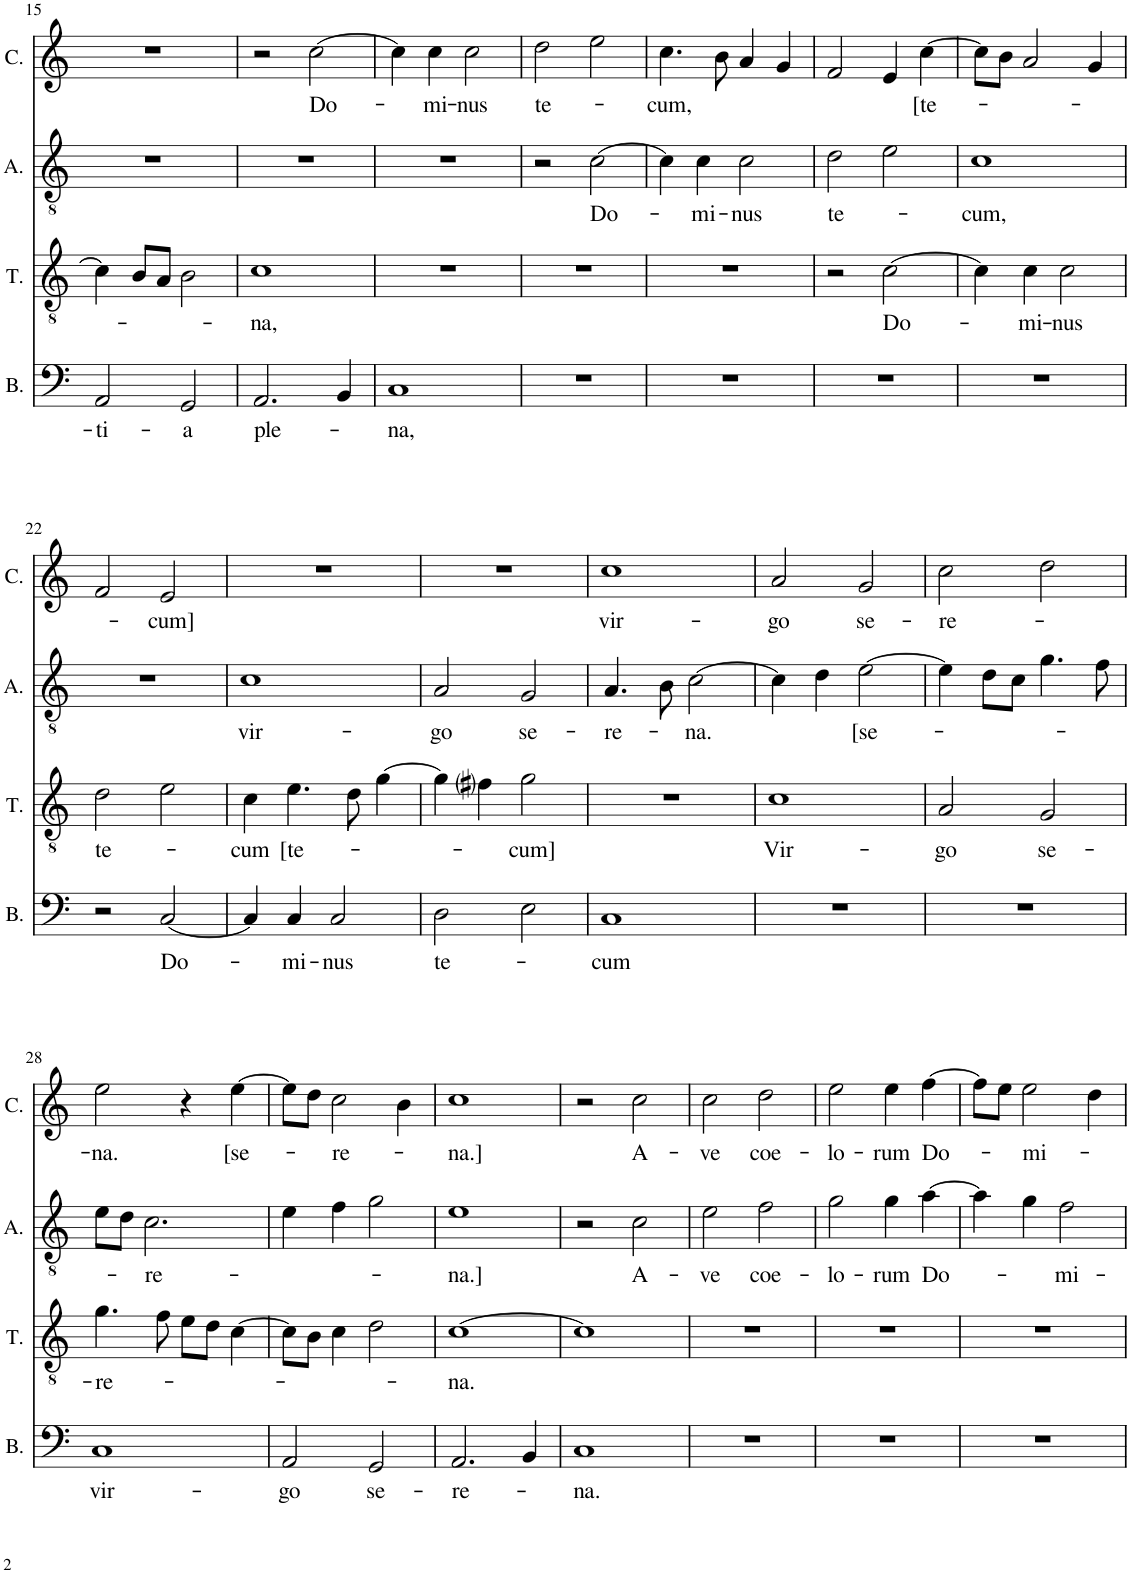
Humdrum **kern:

**kern	**text	**kern	**text	**kern	**text	**kern	**text
*part4	*part4	*part3	*part3	*part2	*part2	*part1	*part1
*staff4	*staff4	*staff3	*staff3	*staff2	*staff2	*staff1	*staff1
*I"Bassus	*	*I"Tenor	*	*I"Altus	*	*I"Cantus	*
*I'B.	*	*I'T.	*	*I'A.	*	*I'C.	*
!!LO:PB:g=z
*clefF4	*	*clefGv2	*	*clefGv2	*	*clefG2	*
*k[]	*	*k[]	*	*k[]	*	*k[]	*
*M2/2	*	*M2/2	*	*M2/2	*	*M2/2	*
*met(c|)	*	*met(c|)	*	*met(c|)	*	*met(c|)	*
=15	=15	=15	=15	=15	=15	=15	=15
!	!LO:LY:b	!	!	!	!	!	!
2AA/	-ti-	4c\]	.	1r	.	1r	.
.	.	8B/L	.	.	.	.	.
.	.	8A/J	.	.	.	.	.
!	!LO:LY:b	!	!	!	!	!	!
2GG/	-a	2B\	.	.	.	.	.
=16	=16	=16	=16	=16	=16	=16	=16
!	!LO:LY:b	!	!LO:LY:b	!	!	!	!
2.AA/	ple-	1c	-na,	1r	.	2r	.
!	!	!	!	!	!	!	!LO:LY:b
.	.	.	.	.	.	[2cc\	Do-
4BB/	.	.	.	.	.	.	.
=17	=17	=17	=17	=17	=17	=17	=17
!	!LO:LY:b	!	!	!	!	!	!
1C	-na,	1r	.	1r	.	4cc\]	.
!	!	!	!	!	!	!	!LO:LY:b
.	.	.	.	.	.	4cc\	-mi-
!	!	!	!	!	!	!	!LO:LY:b
.	.	.	.	.	.	2cc\	-nus
=18	=18	=18	=18	=18	=18	=18	=18
!	!	!	!	!	!	!	!LO:LY:b
1r	.	1r	.	2r	.	2dd\	te-
!	!	!	!	!	!LO:LY:b	!	!
.	.	.	.	[2c\	Do-	2ee\	.
=19	=19	=19	=19	=19	=19	=19	=19
!	!	!	!	!	!	!	!LO:LY:b
1r	.	1r	.	4c\]	.	4.cc\	-cum,
!	!	!	!	!	!LO:LY:b	!	!
.	.	.	.	4c\	-mi-	.	.
.	.	.	.	.	.	8b\	.
!	!	!	!	!	!LO:LY:b	!	!
.	.	.	.	2c\	-nus	4a/	.
.	.	.	.	.	.	4g/	.
=20	=20	=20	=20	=20	=20	=20	=20
!	!	!	!	!	!LO:LY:b	!	!
1r	.	2r	.	2d\	te-	2f/	.
!	!	!	!LO:LY:b	!	!	!	!
.	.	[2c\	Do-	2e\	.	4e/	.
!	!	!	!	!	!	!	!LO:LY:b
.	.	.	.	.	.	[4cc\	[te-
=21	=21	=21	=21	=21	=21	=21	=21
!	!	!	!	!	!LO:LY:b	!	!
1r	.	4c\]	.	1c	-cum,	8cc\L]	.
.	.	.	.	.	.	8b\J	.
!	!	!	!LO:LY:b	!	!	!	!
.	.	4c\	-mi-	.	.	2a/	.
!	!	!	!LO:LY:b	!	!	!	!
.	.	2c\	-nus	.	.	.	.
.	.	.	.	.	.	4g/	.
!!LO:LB:g=z
=22	=22	=22	=22	=22	=22	=22	=22
!	!	!	!LO:LY:b	!	!	!	!
2r	.	2d\	te-	1r	.	2f/	.
!	!LO:LY:b	!	!	!	!	!	!LO:LY:b
[2C/	Do-	2e\	.	.	.	2e/	-cum]
=23	=23	=23	=23	=23	=23	=23	=23
!	!	!	!LO:LY:b	!	!LO:LY:b	!	!
4C/]	.	4c\	-cum	1c	vir-	1r	.
!	!LO:LY:b	!	!LO:LY:b	!	!	!	!
4C/	-mi-	4.e\	[te-	.	.	.	.
!	!LO:LY:b	!	!	!	!	!	!
2C/	-nus	.	.	.	.	.	.
.	.	8d\	.	.	.	.	.
.	.	[4g\	.	.	.	.	.
=24	=24	=24	=24	=24	=24	=24	=24
!	!LO:LY:b	!	!	!	!LO:LY:b	!	!
2D\	te-	4g\]	.	2A/	-go	1r	.
.	.	4f#i\	.	.	.	.	.
!	!	!	!LO:LY:b	!	!LO:LY:b	!	!
2E\	.	2g\	-cum]	2G/	se-	.	.
=25	=25	=25	=25	=25	=25	=25	=25
!	!LO:LY:b	!	!	!	!LO:LY:b	!	!LO:LY:b
1C	-cum	1r	.	4.A/	-re-	1cc	vir-
.	.	.	.	8B\	.	.	.
!	!	!	!	!	!LO:LY:b	!	!
.	.	.	.	[2c\	-na.	.	.
=26	=26	=26	=26	=26	=26	=26	=26
!	!	!	!LO:LY:b	!	!	!	!LO:LY:b
1r	.	1c	Vir-	4c\]	.	2a/	-go
.	.	.	.	4d\	.	.	.
!	!	!	!	!	!LO:LY:b	!	!LO:LY:b
.	.	.	.	[2e\	[se-	2g/	se-
=27	=27	=27	=27	=27	=27	=27	=27
!	!	!	!LO:LY:b	!	!	!	!LO:LY:b
1r	.	2A/	-go	4e\]	.	2cc\	-re-
.	.	.	.	8d\L	.	.	.
.	.	.	.	8c\J	.	.	.
!	!	!	!LO:LY:b	!	!	!	!
.	.	2G/	se-	4.g\	.	2dd\	.
.	.	.	.	8f\	.	.	.
!!LO:LB:g=z
=28	=28	=28	=28	=28	=28	=28	=28
!	!LO:LY:b	!	!LO:LY:b	!	!	!	!LO:LY:b
1C	vir-	4.g\	-re-	8e\L	.	2ee\	-na.
.	.	.	.	8d\J	.	.	.
!	!	!	!	!	!LO:LY:b	!	!
.	.	.	.	2.c\	-re-	.	.
.	.	8f\	.	.	.	.	.
.	.	8e\L	.	.	.	4r	.
.	.	8d\J	.	.	.	.	.
!	!	!	!	!	!	!	!LO:LY:b
.	.	[4c\	.	.	.	[4ee\	[se-
=29	=29	=29	=29	=29	=29	=29	=29
!	!LO:LY:b	!	!	!	!	!	!
2AA/	-go	8c\L]	.	4e\	.	8ee\L]	.
.	.	8B\J	.	.	.	8dd\J	.
!	!	!	!	!	!	!	!LO:LY:b
.	.	4c\	.	4f\	.	2cc\	-re-
!	!LO:LY:b	!	!	!	!	!	!
2GG/	se-	2d\	.	2g\	.	.	.
.	.	.	.	.	.	4b\	.
=30	=30	=30	=30	=30	=30	=30	=30
!	!LO:LY:b	!	!LO:LY:b	!	!LO:LY:b	!	!LO:LY:b
2.AA/	-re-	[1c	-na.	1e	-na.]	1cc	-na.]
4BB/	.	.	.	.	.	.	.
=31	=31	=31	=31	=31	=31	=31	=31
!	!LO:LY:b	!	!	!	!	!	!
1C	-na.	1c]	.	2r	.	2r	.
!	!	!	!	!	!LO:LY:b	!	!LO:LY:b
.	.	.	.	2c\	A-	2cc\	A-
=32	=32	=32	=32	=32	=32	=32	=32
!	!	!	!	!	!LO:LY:b	!	!LO:LY:b
1r	.	1r	.	2e\	-ve	2cc\	-ve
!	!	!	!	!	!LO:LY:b	!	!LO:LY:b
.	.	.	.	2f\	coe-	2dd\	coe-
=33	=33	=33	=33	=33	=33	=33	=33
!	!	!	!	!	!LO:LY:b	!	!LO:LY:b
1r	.	1r	.	2g\	-lo-	2ee\	-lo-
!	!	!	!	!	!LO:LY:b	!	!LO:LY:b
.	.	.	.	4g\	-rum	4ee\	-rum
!	!	!	!	!	!LO:LY:b	!	!LO:LY:b
.	.	.	.	[4a\	Do-	[4ff\	Do-
=34	=34	=34	=34	=34	=34	=34	=34
1r	.	1r	.	4a\]	.	8ff\L]	.
.	.	.	.	.	.	8ee\J	.
!	!	!	!	!	!	!	!LO:LY:b
.	.	.	.	4g\	.	2ee\	-mi-
!	!	!	!	!	!LO:LY:b	!	!
.	.	.	.	2f\	-mi-	.	.
.	.	.	.	.	.	4dd\	.
=	=	=	=	=	=	=	=
*-	*-	*-	*-	*-	*-	*-	*-
